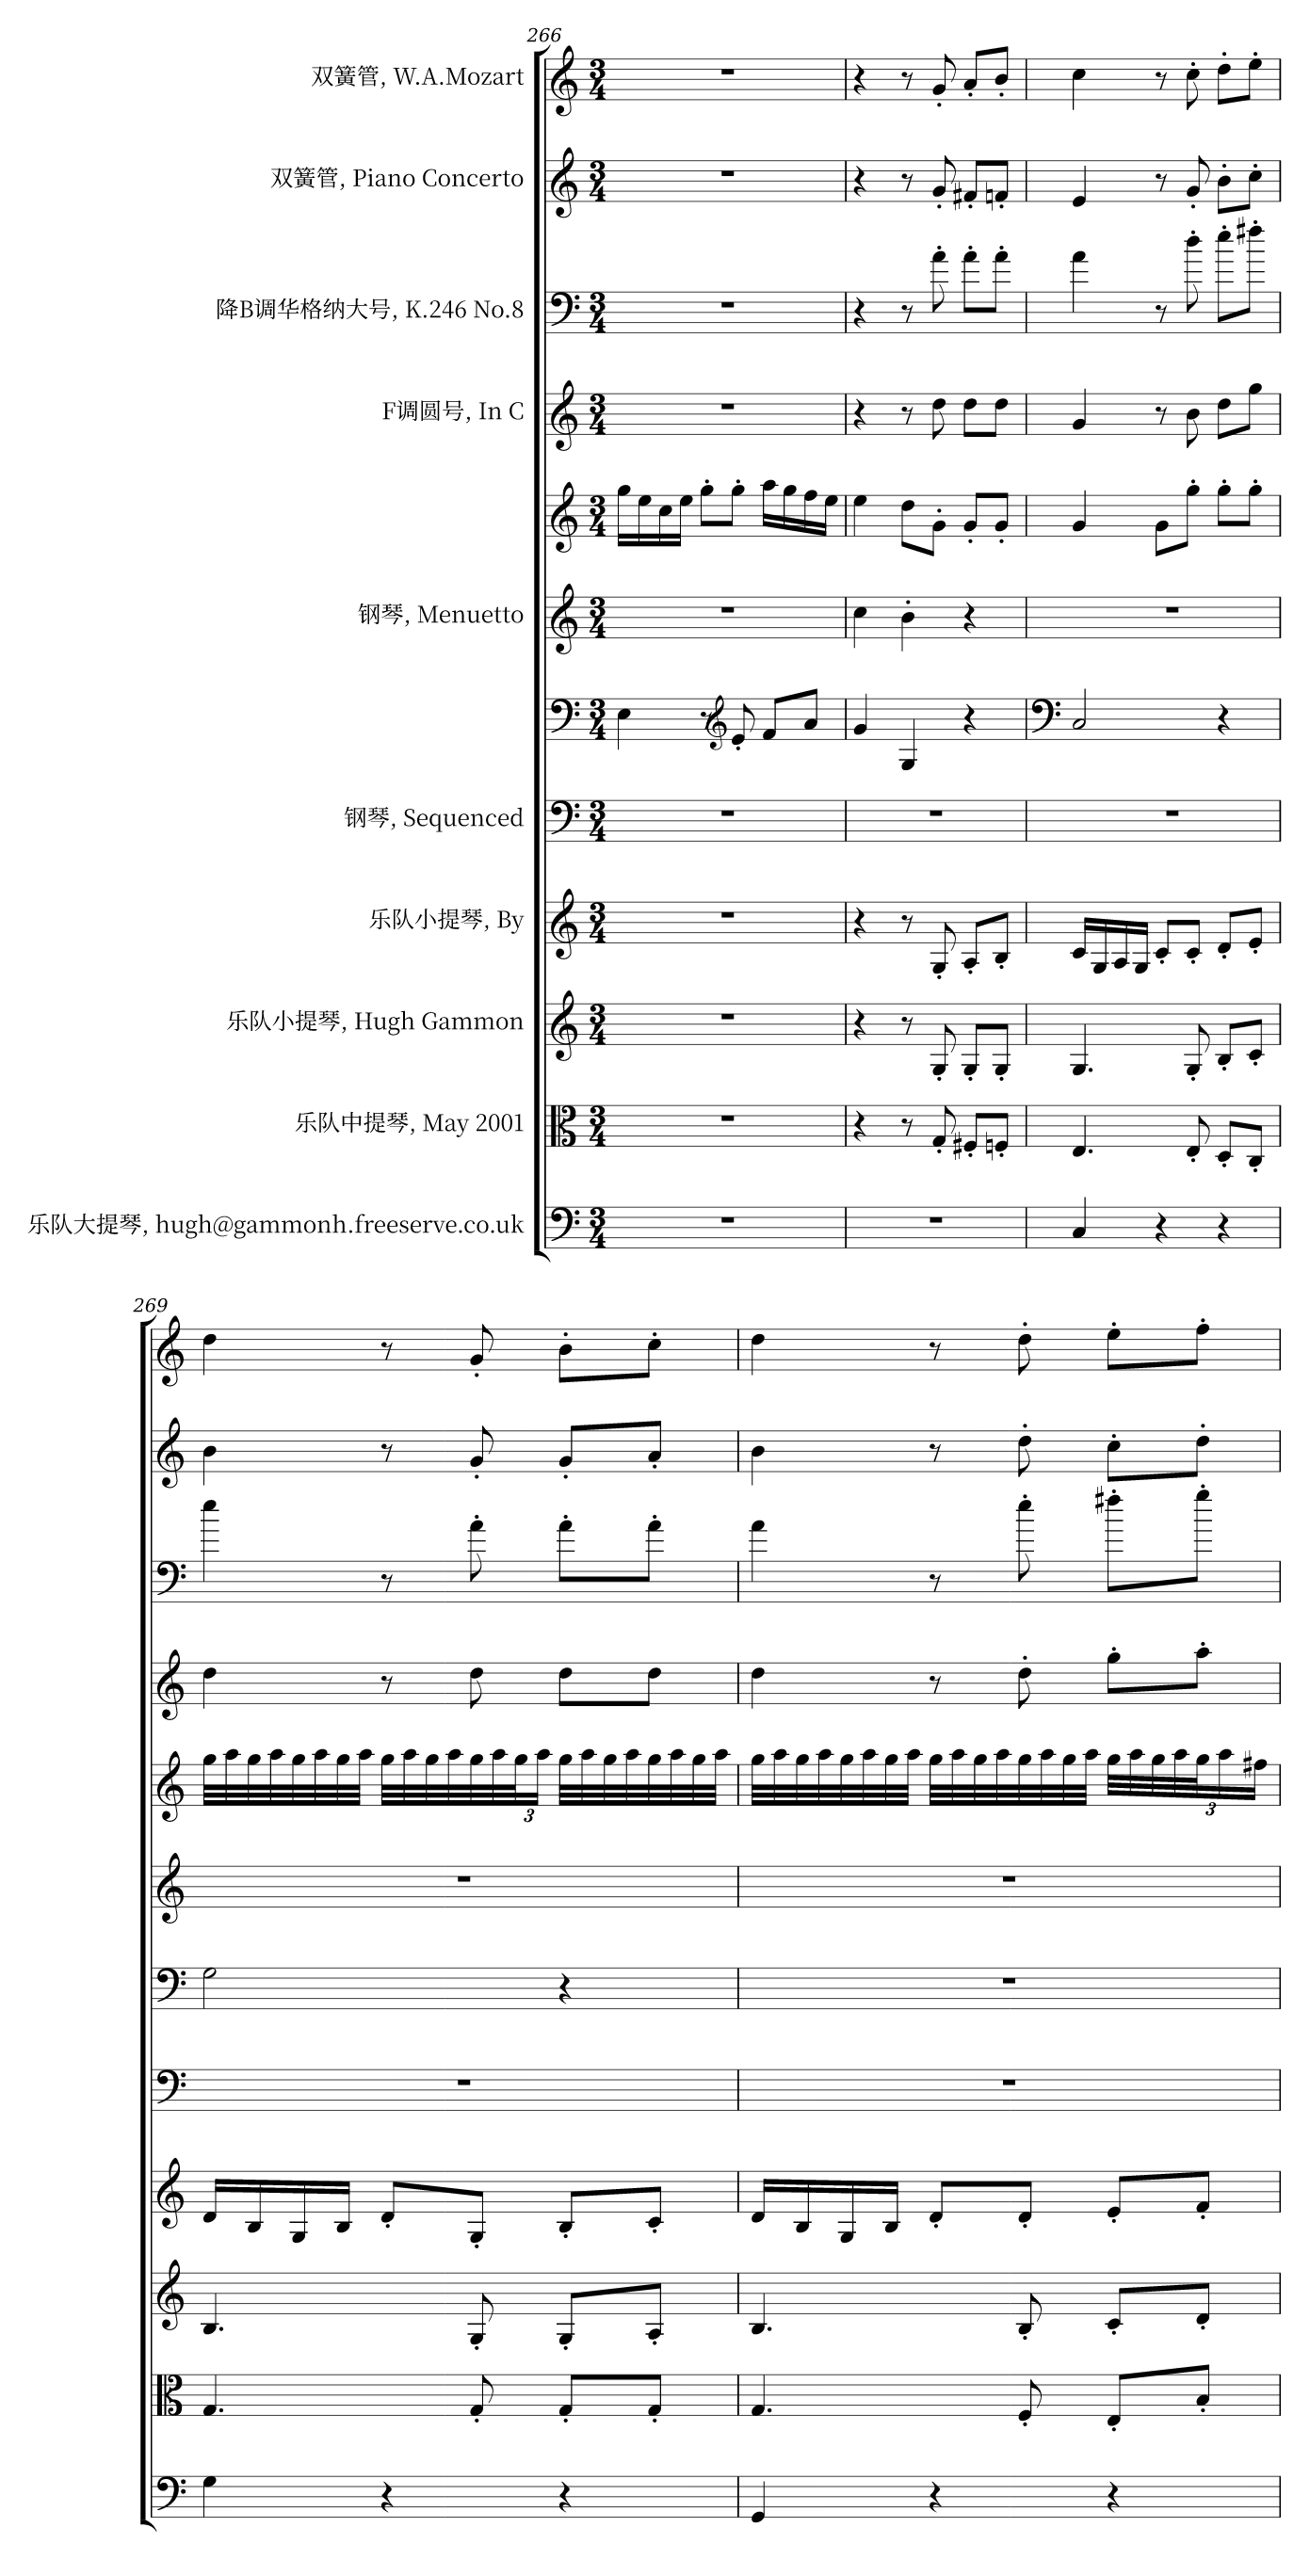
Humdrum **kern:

**kern	**kern	**kern	**kern	**kern	**kern	**kern	**kern	**kern	**kern	**kern	**kern
*part10	*part9	*part8	*part7	*part6	*part6	*part5	*part5	*part4	*part3	*part2	*part1
*staff12	*staff11	*staff10	*staff9	*staff8	*staff7	*staff6	*staff5	*staff4	*staff3	*staff2	*staff1
*I"乐队大提琴, hugh@gammonh.freeserve.co.uk	*I"乐队中提琴, May 2001	*I"乐队小提琴, Hugh Gammon	*I"乐队小提琴,         By	*I"钢琴, Sequenced	*	*I"钢琴, Menuetto	*	*I"F调圆号, In C	*I"降B调华格纳大号, K.246 No.8	*I"双簧管, Piano Concerto	*I"双簧管, W.A.Mozart
!!LO:PB:g=z
*clefF4	*clefC3	*clefG2	*clefG2	*clefF4	*clefF4	*clefG2	*clefG2	*clefG2	*clefF4	*clefG2	*clefG2
*	*	*	*	*	*	*	*	*ITrd4c7	*ITrd1c2	*	*
*k[]	*k[]	*k[]	*k[]	*k[]	*k[]	*k[]	*k[]	*k[b-]	*k[b-e-]	*k[]	*k[]
*M3/4	*M3/4	*M3/4	*M3/4	*M3/4	*M3/4	*M3/4	*M3/4	*M3/4	*M3/4	*M3/4	*M3/4
=266	=266	=266	=266	=266	=266	=266	=266	=266	=266	=266	=266
2.r	2.r	2.r	2.r	2.r	4E\	2.r	16gg\LL	2.r	2.r	2.r	2.r
.	.	.	.	.	.	.	16ee\	.	.	.	.
.	.	.	.	.	.	.	16cc\	.	.	.	.
.	.	.	.	.	.	.	16ee\JJ	.	.	.	.
.	.	.	.	.	8r	.	8gg'\L	.	.	.	.
*	*	*	*	*	*clefG2	*	*	*	*	*	*
.	.	.	.	.	8e'/	.	8gg'\J	.	.	.	.
.	.	.	.	.	8f/L	.	16aa\LL	.	.	.	.
.	.	.	.	.	.	.	16gg\	.	.	.	.
.	.	.	.	.	8a/J	.	16ff\	.	.	.	.
.	.	.	.	.	.	.	16ee\JJ	.	.	.	.
=267	=267	=267	=267	=267	=267	=267	=267	=267	=267	=267	=267
2.r	4r	4r	4r	2.r	4g/	4cc\	4ee\	4r	4r	4r	4r
.	8r	8r	8r	.	4G/	4b'\	8dd\L	8r	8r	8r	8r
.	8G'/	8G'/	8G'/	.	.	.	8g'\J	8g\	8g'\	8g'/	8g'/
.	8F#X'/L	8G'/L	8A'/L	.	4r	4r	8g'/L	8g\L	8g'\L	8f#X'/L	8a'/L
.	8Fn'/J	8G'/J	8B'/J	.	.	.	8g'/J	8g\J	8g'\J	8fn'/J	8b'/J
=268	=268	=268	=268	=268	=268	=268	=268	=268	=268	=268	=268
*	*	*	*	*	*clefF4	*	*	*	*	*	*
4C/	4.E/	4.G/	16c/LL	2.r	2C/	2.r	4g/	4c/	4g\	4e/	4cc\
.	.	.	16G/	.	.	.	.	.	.	.	.
.	.	.	16A/	.	.	.	.	.	.	.	.
.	.	.	16G/JJ	.	.	.	.	.	.	.	.
4r	.	.	8c'/L	.	.	.	8g\L	8r	8r	8r	8r
.	8E'/	8G'/	8c'/J	.	.	.	8gg'\J	8e\	8cc'\	8g'/	8cc'\
4r	8D'/L	8B'/L	8d'/L	.	4r	.	8gg'\L	8g\L	8dd'\L	8b'\L	8dd'\L
.	8C'/J	8c'/J	8e'/J	.	.	.	8gg'\J	8cc\J	8een'\J	8cc'\J	8ee'\J
!!LO:PB:g=z
=269	=269	=269	=269	=269	=269	=269	=269	=269	=269	=269	=269
4G\	4.G/	4.B/	16d/LL	2.r	2G\	2.r	32gg\LLL	4g\	4dd\	4b\	4dd\
.	.	.	.	.	.	.	32aa\	.	.	.	.
.	.	.	16B/	.	.	.	32gg\	.	.	.	.
.	.	.	.	.	.	.	32aa\	.	.	.	.
.	.	.	16G/	.	.	.	32gg\	.	.	.	.
.	.	.	.	.	.	.	32aa\	.	.	.	.
.	.	.	16B/JJ	.	.	.	32gg\	.	.	.	.
.	.	.	.	.	.	.	32aa\JJJ	.	.	.	.
4r	.	.	8d'/L	.	.	.	32gg\LLL	8r	8r	8r	8r
.	.	.	.	.	.	.	32aa\	.	.	.	.
.	.	.	.	.	.	.	32gg\	.	.	.	.
.	.	.	.	.	.	.	32aa\	.	.	.	.
.	8G'/	8G'/	8G'/J	.	.	.	32gg\	8g\	8g'\	8g'/	8g'/
.	.	.	.	.	.	.	32aa\	.	.	.	.
*	*	*	*	*	*	*	*Xbrackettup	*	*	*	*
.	.	.	.	.	.	.	48gg\J	.	.	.	.
.	.	.	.	.	.	.	24aa\JJ	.	.	.	.
4r	8G'/L	8G'/L	8B'/L	.	4r	.	32gg\LLL	8g\L	8g'\L	8g'/L	8b'\L
.	.	.	.	.	.	.	32aa\	.	.	.	.
.	.	.	.	.	.	.	32gg\	.	.	.	.
.	.	.	.	.	.	.	32aa\	.	.	.	.
.	8G'/J	8A'/J	8c'/J	.	.	.	32gg\	8g\J	8g'\J	8a'/J	8cc'\J
.	.	.	.	.	.	.	32aa\	.	.	.	.
.	.	.	.	.	.	.	32gg\	.	.	.	.
.	.	.	.	.	.	.	32aa\JJJ	.	.	.	.
!!LO:PB:g=z
=270	=270	=270	=270	=270	=270	=270	=270	=270	=270	=270	=270
4GG/	4.G/	4.B/	16d/LL	2.r	2.r	2.r	32gg\LLL	4g\	4g\	4b\	4dd\
.	.	.	.	.	.	.	32aa\	.	.	.	.
.	.	.	16B/	.	.	.	32gg\	.	.	.	.
.	.	.	.	.	.	.	32aa\	.	.	.	.
.	.	.	16G/	.	.	.	32gg\	.	.	.	.
.	.	.	.	.	.	.	32aa\	.	.	.	.
.	.	.	16B/JJ	.	.	.	32gg\	.	.	.	.
.	.	.	.	.	.	.	32aa\JJJ	.	.	.	.
4r	.	.	8d'/L	.	.	.	32gg\LLL	8r	8r	8r	8r
.	.	.	.	.	.	.	32aa\	.	.	.	.
.	.	.	.	.	.	.	32gg\	.	.	.	.
.	.	.	.	.	.	.	32aa\	.	.	.	.
.	8F'/	8B'/	8d'/J	.	.	.	32gg\	8g'\	8dd'\	8dd'\	8dd'\
.	.	.	.	.	.	.	32aa\	.	.	.	.
.	.	.	.	.	.	.	32gg\	.	.	.	.
.	.	.	.	.	.	.	32aa\JJJ	.	.	.	.
4r	8E'/L	8c'/L	8e'/L	.	.	.	32gg\LLL	8cc'\L	8een'\L	8cc'\L	8ee'\L
.	.	.	.	.	.	.	32aa\	.	.	.	.
.	.	.	.	.	.	.	32gg\	.	.	.	.
.	.	.	.	.	.	.	32aa\	.	.	.	.
.	8B'/J	8d'/J	8f'/J	.	.	.	48gg\J	8dd'\J	8ff'\J	8dd'\J	8ff'\J
.	.	.	.	.	.	.	24aa\	.	.	.	.
.	.	.	.	.	.	.	16ff#X\JJ	.	.	.	.
=	=	=	=	=	=	=	=	=	=	=	=
*-	*-	*-	*-	*-	*-	*-	*-	*-	*-	*-	*-
